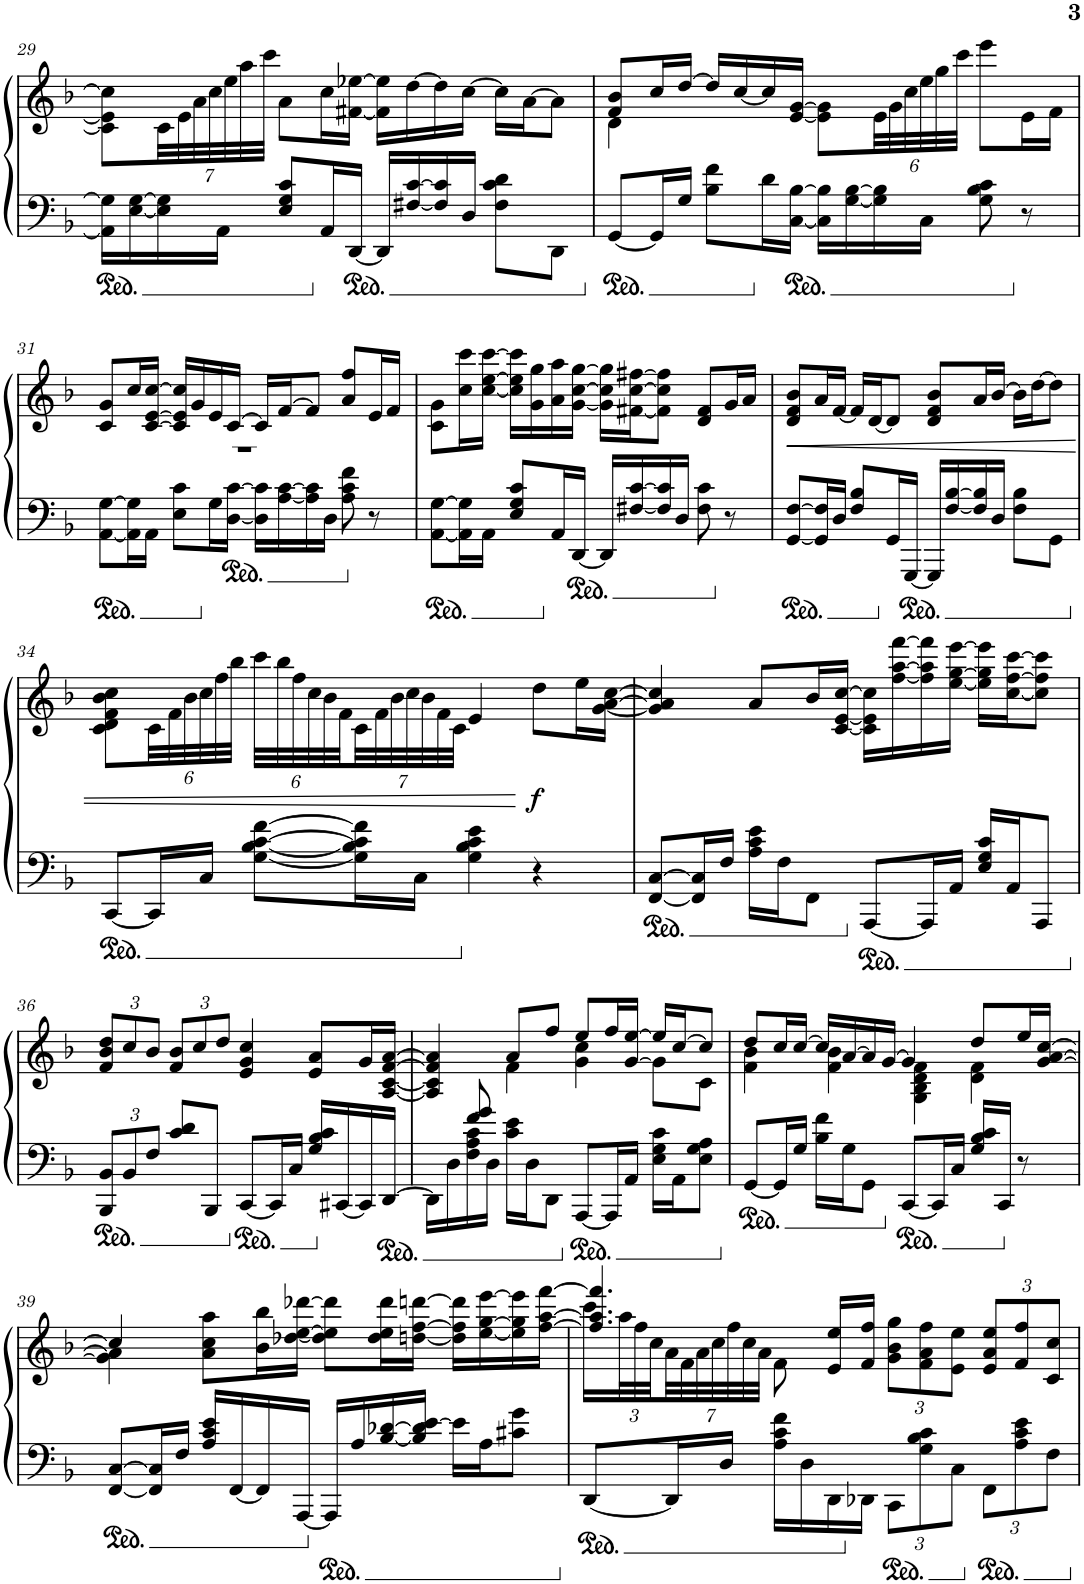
**kern	**kern	**dynam
*part1	*part1	*part1
*staff2	*staff1	*staff1/2
*I"Piano	*	*
*I'Pno.	*	*
!!LO:PB:g=z
*clefF4	*clefG2	*
*k[b-]	*k[b-]	*
*M4/4	*M4/4	*
=29	=29	=29
16AA\] 16G\]LL	8c\] 8e\] 8cc\]L	.
[16E\ [16G\	.	.
*	*Xbrackettup	*
16E\] 16G\]	56c\LL	.
.	56e\	.
.	56a\	.
.	56cc\	.
16AA\JJ	.	.
.	56ee\	.
.	56aa\	.
.	56ccc\JJJ	.
8E/ 8G/ 8c/L	8a\L	.
16AA/L	16cc\L	.
[16DD/JJ	[16f#X\ [16ee-X\JJ	.
16DD/LL]	16f#\] 16ee-\]LL	.
[16F#X/ [16c/	[16dd\	.
16F#/] 16c/]	16dd\]	.
16D/JJ	[16cc\JJ	.
8F#\ 8c\ 8d\L	16cc\LL]	.
.	[16a\J	.
8DD\J	8a\J]	.
=30	=30	=30
*	*^	*
[8GG/L	8f/ 8b-/L	4d\	.
16GG/L]	16cc/L	.	.
16G/JJ	[16dd/JJ	.	.
8B-\ 8f\L	16dd/LL]	2.ryy	.
.	[16cc/	.	.
16d\L	16cc/]	.	.
[16C\ [16B-\JJ	[16e/ [16g/JJ	.	.
16C\] 16B-\]LL	8e\] 8g\]L	.	.
[16G\ [16B-\	.	.	.
16G\] 16B-\]	48e\LL	.	.
.	48g\	.	.
.	48cc\	.	.
16C\JJ	48ee\	.	.
.	48gg\	.	.
.	48ccc\JJJ	.	.
8G\ 8B-\ 8c\	8eee\L	.	.
8r	16e\L	.	.
.	16f\JJ	.	.
!!LO:LB:g=z	!!
=31	=31	=31	=31
[8AA\ [8G\L	8c/ 8g/L	1r	.
16AA\] 16G\]L	16cc/L	.	.
16AA\JJ	[16c/ [16e/ [16cc/JJ	.	.
8E\ 8c\L	16c/] 16e/] 16cc/]LL	.	.
.	16g/	.	.
16G\L	16e/	.	.
[16D\ [16c\JJ	[16c/JJ	.	.
16D\] 16c\]LL	16c/LL]	.	.
[16A\ [16c\	[16f/J	.	.
16A\] 16c\]	8f/J]	.	.
16D\JJ	.	.	.
8A\ 8c\ 8f\	8a/ 8ff/L	.	.
8r	16e/L	.	.
.	16f/JJ	.	.
*	*v	*v	*
=32	=32	=32
[8AA\ [8G\L	8c\ 8g\L	.
16AA\] 16G\]L	16cc\ 16ccc\L	.
16AA\JJ	[16cc\ [16ee\ [16ccc\JJ	.
8E/ 8G/ 8c/L	16cc\] 16ee\] 16ccc\]LL	.
.	16g\ 16gg\	.
16AA/L	16a\ 16aa\	.
[16DD/JJ	[16g\ [16cc\ [16gg\JJ	.
16DD/LL]	16g\] 16cc\] 16gg\]LL	.
[16F#X/ [16c/	[16f#X\ [16cc\ [16ff#X\J	.
16F#/] 16c/]	8f#\] 8cc\] 8ff#\]J	.
16D/JJ	.	.
8F#\ 8c\	8d/ 8f#/L	.
8r	16g/L	.
.	16a/JJ	.
=33	=33	=33
!	!	!LO:HP:b
[8GG/ [8F/L	8d/ 8f/ 8b-/L	<
16GG/] 16F/]L	16a/L	.
16D/JJ	[16f/JJ	.
8F/ 8B-/L	16f/LL]	.
.	[16d/J	.
16GG/L	8d/J]	.
[16GGG/JJ	.	.
16GGG/LL]	8d/ 8f/ 8b-/L	.
[16F/ [16B-/	.	.
16F/] 16B-/]	16a/L	.
16D/JJ	[16b-/JJ	.
8F\ 8B-\L	16b-\LL]	.
.	[16dd\J	.
8GG\J	8dd\J]	.
!!LO:LB:g=z
=34	=34	=34
[8CC/L	8c\ 8d\ 8f\ 8b-\ 8cc\L	.
16CC/L]	48c\LL	.
.	48f\	.
.	48b-\	.
16C/JJ	48cc\	.
.	48ff\	.
.	48bb-\JJJ	.
[8G\ [8B-\ [8c\ [8f\L	48ccc\LLL	.
.	48bb-\	.
.	48ff\	.
.	48cc\	.
.	48b-\	.
.	48f\	.
16G\] 16B-\] 16c\] 16f\]L	56c\	.
.	56f\	.
.	56b-\	.
.	56cc\	.
16C\JJ	.	.
.	56b-\	.
.	56f\	.
.	56c\JJJ	.
4G\ 4B-\ 4c\ 4e\	4e/	.
!	!	!LO:DY:n=1:b
4r	8dd\L	[ f
.	16ee\L	.
.	[16g\ [16a\ [16cc\JJ	.
=35	=35	=35
[8FF/ [8C/L	4g/] 4a/] 4cc/]	.
16FF/] 16C/]L	.	.
16F/JJ	.	.
16A\ 16c\ 16e\LL	8a/L	.
16F\J	.	.
8FF\J	16b-/L	.
.	[16c/ [16e/ [16cc/JJ	.
[8AAA/L	16c\] 16e\] 16cc\]LL	.
.	[16ff\ [16aa\ [16fff\	.
16AAA/L]	16ff\] 16aa\] 16fff\]	.
16AA/JJ	[16ee\ [16gg\ [16eee\JJ	.
16E/ 16G/ 16c/LL	16ee\] 16gg\] 16eee\]LL	.
16AA/J	[16cc\ [16ff\ [16ccc\J	.
8AAA/J	8cc\] 8ff\] 8ccc\]J	.
!!LO:LB:g=z
=36	=36	=36
*Xbrackettup	*	*
12BBB-/ 12BB-/L	12f/ 12b-/ 12dd/L	.
12BB-/	12cc/	.
12F/J	12b-/J	.
8c/ 8d/L	12f/ 12b-/L	.
.	12cc/	.
8BBB-/J	.	.
.	12dd/J	.
[8CC/L	4e/ 4g/ 4cc/	.
16CC/L]	.	.
16C/JJ	.	.
16G/ 16B-/ 16c/LL	8e/ 8a/L	.
[16CC#X/	.	.
16CC#/]	16g/L	.
[16DD/JJ	[16A/ [16c/ [16f/ [16a/JJ	.
=37	=37	=37
*^	*^	*
16DD\LL]	8ryy	4A/] 4c/] 4f/] 4a/]	4ryy	.
16D\	.	.	.	.
16F\ 16A\ 16c\	8f/ 8g/	.	.	.
16D\JJ	.	.	.	.
16c\ 16e\LL	2.ryy	8a/L	4f\	.
16D\J	.	.	.	.
8DD\J	.	8ff/J	.	.
[8AAA/L	.	8ee/L	4g\ 4cc\	.
16AAA/L]	.	16ff/L	.	.
16AA/JJ	.	[16g/ [16ee/JJ	.	.
16E\ 16G\ 16c\LL	.	16ee/LL]	8g\L]	.
16AA\J	.	[16cc/J	.	.
8E\ 8G\ 8A\J	.	8cc/J]	8c\J	.
*v	*v	*	*	*
=38	=38	=38	=38
[8GG/L	8dd/L	4f\ 4b-\	.
16GG/L]	16cc/L	.	.
16G/JJ	[16cc/JJ	.	.
16B-\ 16f\LL	16cc/LL]	4f\ 4b-\	.
16G\J	[16a/	.	.
8GG\J	16a/]	.	.
.	[16g/JJ	.	.
[8CC/L	4g/]	4G\ 4B-\ 4d\ 4f\	.
16CC/L]	.	.	.
16C/JJ	.	.	.
16G/ 16B-/ 16c/LL	8dd/L	4d\ 4f\	.
16CC/JJ	.	.	.
8r	16ee/L	.	.
.	[16g/ [16a/ [16cc/JJ	.	.
!!LO:LB:g=z	!!
=39	=39	=39	=39
[8FF/ [8C/L	4cc/]	4g\] 4a\]	.
16FF/] 16C/]L	.	.	.
16F/JJ	.	.	.
16A/ 16c/ 16e/LL	8a\ 8cc\ 8aa\L	2.ryy	.
[16FF/	.	.	.
16FF/]	16b-\ 16bb-\L	.	.
[16AAA/JJ	[16dd-X\ [16ee\ [16ddd-X\JJ	.	.
16AAA/LL]	8dd-\] 8ee\] 8ddd-\]L	.	.
16A/	.	.	.
[16B-/ [16d-X/	16dd-\ 16ee\ 16ddd-\L	.	.
16B-/] 16d-/] [16e/JJ	[16ddn\ [16ff\ [16dddn\JJ	.	.
16e\LL]	16dd\] 16ff\] 16ddd\]LL	.	.
16A\J	[16ee\ [16gg\ [16eee\	.	.
8c#X\ 8g\J	16ee\] 16gg\] 16eee\]	.	.
.	[16ff\ [16aa\ [16fff\JJ	.	.
=40	=40	=40	=40
[8DD/L	4.ff/] 4.aa/] 4.fff/]	16ccc\LL	.
.	.	48aa\L	.
.	.	48ff\	.
.	.	48cc\	.
16DD/L]	.	56a\	.
.	.	56f\	.
.	.	56a\	.
.	.	56cc\	.
16D/JJ	.	.	.
.	.	56ff\	.
.	.	56cc\	.
.	.	56a\JJJ	.
16A\ 16c\ 16f\LL	.	8f\	.
16D\	.	.	.
16DD\	16e/ 16ee/LL	2ryy	.
16DD-X\JJ	16f/ 16ff/JJ	.	.
12CC\L	12g\ 12b-\ 12gg\L	.	.
12G\ 12B-\ 12c\	12f\ 12a\ 12ff\	.	.
12C\J	12e\ 12ee\J	.	.
12FF\L	12e/ 12a/ 12ee/L	.	.
12A\ 12c\ 12e\	12f/ 12ff/	.	.
.	.	8ryy	.
12F\J	12c/ 12cc/J	.	.
*	*v	*v	*
=	=	=
*-	*-	*-
